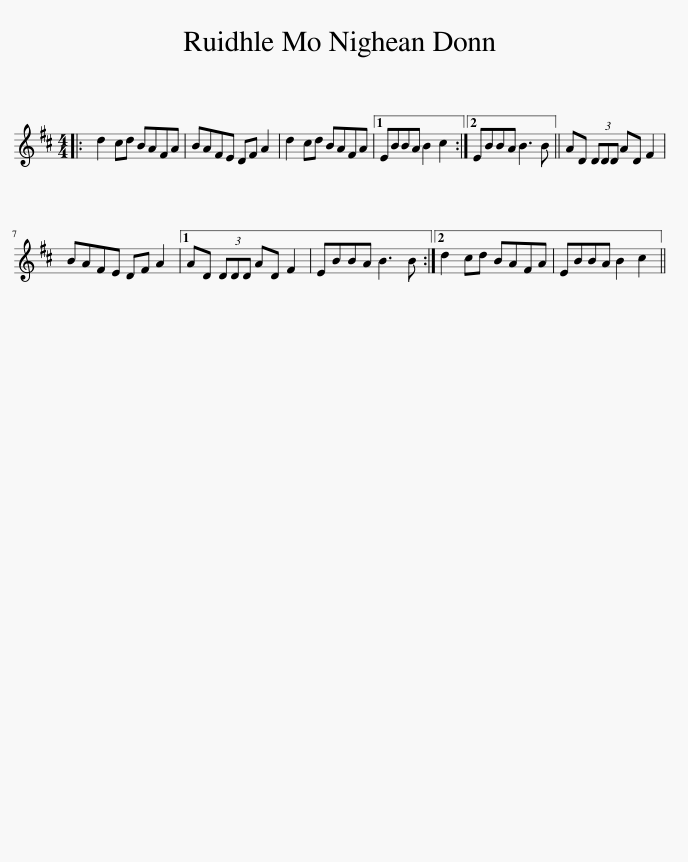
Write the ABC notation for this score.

X:1
L:1/8
M:4/4
I:linebreak $
K:D
V:1 treble
V:1
|: d2 cd BAFA | BAFE DF A2 | d2 cd BAFA |1 EBBA B2 c2 :|2 EBBA B3 B || %5
 AD (3DDD AD F2 |$ BAFE DF A2 |1 AD (3DDD AD F2 | EBBA B3 B :|2 d2 cd BAFA | %10
 EBBA B2 c2 || %11
